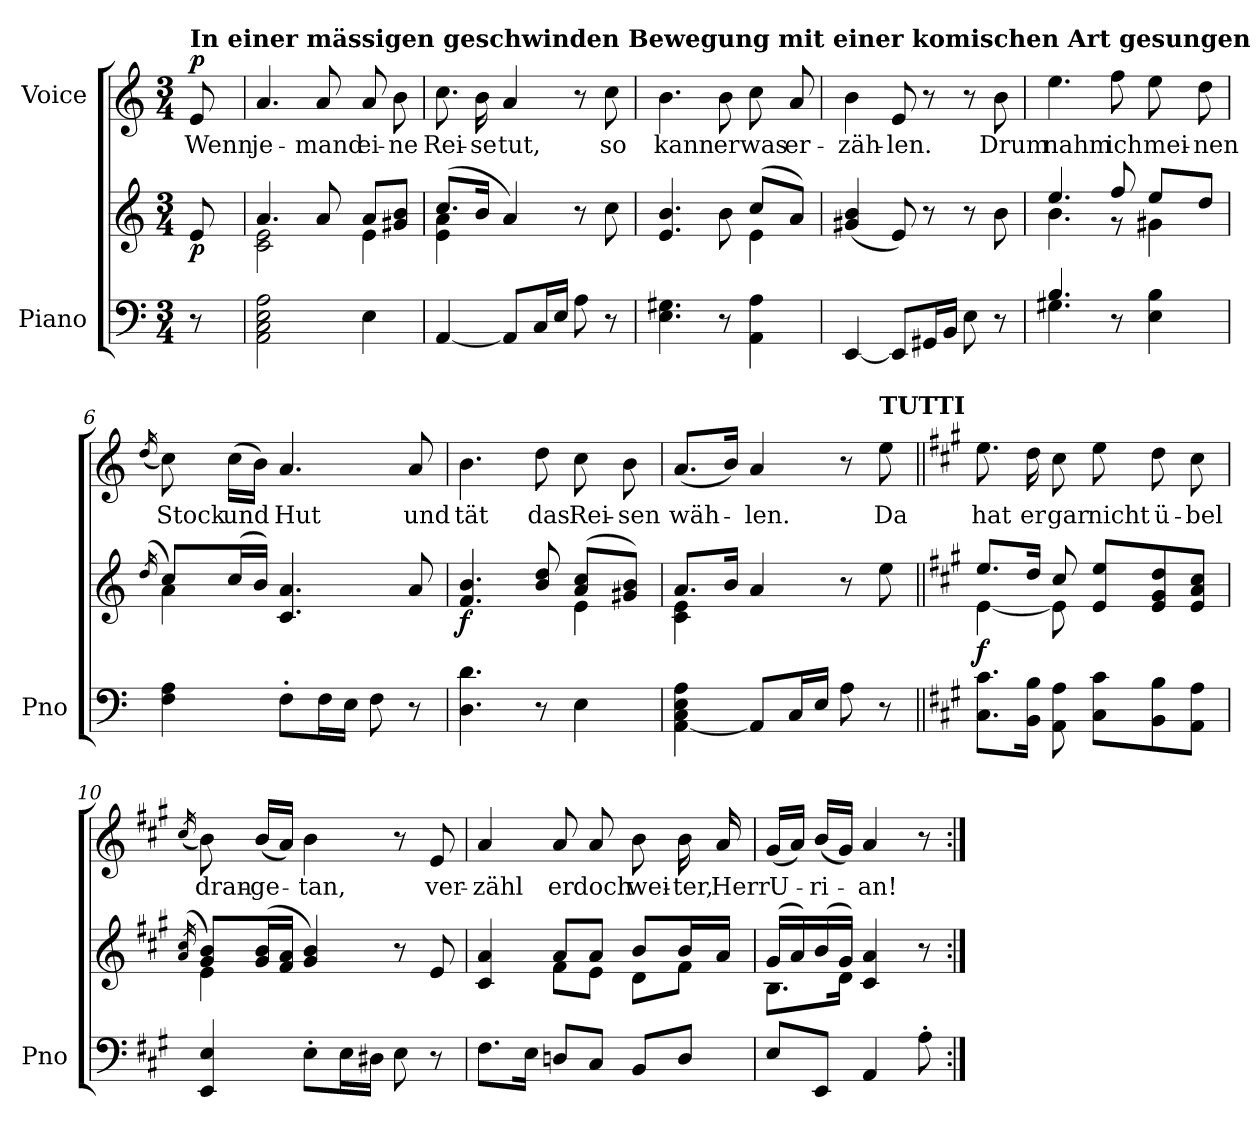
**kern	**kern	**dynam	**kern	**text	**dynam
*part2	*part2	*part2	*part1	*part1	*part1
*staff3	*staff2	*staff2/3	*staff1	*staff1	*staff1
*I"Piano	*	*	*I"Voice	*	*
*I'Pno	*	*	*	*	*
*clefF4	*clefG2	*	*clefG2	*	*
*k[]	*k[]	*	*k[]	*	*
*M3/4	*M3/4	*	*M3/4	*	*
=	=	=	=	=	=
!	!	!	!LO:TX:a:B:t=In einer mässigen geschwinden Bewegung mit einer komischen Art gesungen	!	!
!	!	!LO:DY:b	!	!LO:LY:b	!LO:DY:a
8r	8e/	p	8e/	Wenn	p
=1	=1	=1	=1	=1	=1
*	*^	*	*	*	*
!	!	!	!	!	!LO:LY:b	!
2AA\ 2C\ 2E\ 2A\	4.a/	2c\ 2e\	.	4.a/	je-	.
!	!	!	!	!	!LO:LY:b	!
.	8a/	.	.	8a/	-mand	.
!	!	!	!	!	!LO:LY:b	!
4E\	8a/L	4e\	.	8a/	ei-	.
!	!	!	!	!	!LO:LY:b	!
.	8g#X/ 8b/J	.	.	8b\	-ne	.
=2	=2	=2	=2	=2	=2	=2
!	!	!	!	!	!LO:LY:b	!
[4AA/	(>8.cc/L	4e\ 4a\	.	8.cc\	Rei-	.
!	!	!	!	!	!LO:LY:b	!
.	16b/Jk	.	.	16b\	-se	.
!	!	!	!	!	!LO:LY:b	!
8AA/L]	4a/)	2ryy	.	4a/	tut,	.
16C/L	.	.	.	.	.	.
16E/JJ	.	.	.	.	.	.
8A\	8r	.	.	8r	.	.
!	!	!	!	!	!LO:LY:b	!
8r	8cc\	.	.	8cc\	so	.
=3	=3	=3	=3	=3	=3	=3
!	!	!	!	!	!LO:LY:b	!
4.E\ 4.G#X\	4.e/ 4.b/	2ryy	.	4.b\	kann	.
!	!	!	!	!	!LO:LY:b	!
8r	8b\	.	.	8b\	er	.
!	!	!	!	!	!LO:LY:b	!
4AA\ 4A\	(>8cc/L	4e\	.	8cc\	was	.
!	!	!	!	!	!LO:LY:b	!
.	8a/J)	.	.	8a/	er-	.
*	*v	*v	*	*	*	*
=4	=4	=4	=4	=4	=4
!	!	!	!	!LO:LY:b	!
[4EE/	(<4g#X/ 4b/	.	4b\	-zäh-	.
!	!	!	!	!LO:LY:b	!
8EE/L]	8e/)	.	8e/	-len.	.
16GG#X/L	8r	.	8r	.	.
16BB/JJ	.	.	.	.	.
8E\	8r	.	8r	.	.
!	!	!	!	!LO:LY:b	!
8r	8b\	.	8b\	Drum	.
!!LO:LB:g=z
=5	=5	=5	=5	=5	=5
*^	*^	*	*	*	*
!	!	!	!	!	!	!LO:LY:b	!
4.B/	4.G#X\	4.ee/	4.b\	.	4.ee\	nahm	.
!	!	!	!	!	!	!LO:LY:b	!
8r	4.ryy	8ff/	8r	.	8ff\	ich	.
!	!	!	!	!	!	!LO:LY:b	!
4E\ 4B\	.	8ee/L	4g#X\	.	8ee\	mei-	.
!	!	!	!	!	!	!LO:LY:b	!
.	.	8dd/J	.	.	8dd\	-nen	.
*v	*v	*	*	*	*	*	*
=6	=6	=6	=6	=6	=6	=6
.	(<16qdd/	.	.	(<16qdd/	.	.
!	!	!	!	!	!LO:LY:b	!
4F\ 4A\	8cc/L)	4a\	.	8cc\)	Stock	.
!	!	!	!	!	!LO:LY:b	!
.	(>16cc/L	.	.	(>16cc\LL	und	.
.	16b/JJ)	.	.	16b\JJ)	.	.
!	!	!	!	!	!LO:LY:b	!
8F'\L	4.c/ 4.a/	2ryy	.	4.a/	Hut	.
16F\L	.	.	.	.	.	.
16E\JJ	.	.	.	.	.	.
8F\	.	.	.	.	.	.
!	!	!	!	!	!LO:LY:b	!
8r	8a/	.	.	8a/	und	.
=7	=7	=7	=7	=7	=7	=7
!	!	!	!LO:DY:b	!	!LO:LY:b	!
4.D\ 4.d\	4.f/ 4.b/	2ryy	f	4.b\	tät	.
!	!	!	!	!	!LO:LY:b	!
8r	8b/ 8dd/	.	.	8dd\	das	.
!	!	!	!	!	!LO:LY:b	!
4E\	(>8a/ 8cc/L	4e\	.	8cc\	Rei-	.
!	!	!	!	!	!LO:LY:b	!
.	8g#X/ 8b/J)	.	.	8b\	-sen	.
=8	=8	=8	=8	=8	=8	=8
!	!	!	!	!	!LO:LY:b	!
[4AA\ 4C\ 4E\ 4A\	8.a/L	4c\ 4e\	.	(<8.a/L	wäh-	.
.	16b/Jk	.	.	16b/Jk)	.	.
!	!	!	!	!	!LO:LY:b	!
8AA/L]	4a/	2ryy	.	4a/	-len.	.
16C/L	.	.	.	.	.	.
16E/JJ	.	.	.	.	.	.
8A\	8r	.	.	8r	.	.
!	!	!	!	!LO:TX:a:B:t=TUTTI	!	!
!	!	!	!	!	!LO:LY:b	!
8r	8ee\	.	.	8ee\	Da	.
!!LO:LB:g=z
=9||	=9||	=9||	=9||	=9||	=9||	=9||
*k[f#c#g#]	*k[f#c#g#]	*	*	*k[f#c#g#]	*	*
!	!	!	!LO:DY:a=2	!	!LO:LY:b	!
8.C#\ 8.c#\L	8.ee/L	[4e\	f	8.ee\	hat	.
!	!	!	!	!	!LO:LY:b	!
16BB\ 16B\Jk	16dd/Jk	.	.	16dd\	er	.
!	!	!	!	!	!LO:LY:b	!
8AA\ 8A\	8cc#/	8e\]	.	8cc#\	gar	.
!	!	!	!	!	!LO:LY:b	!
8C#\ 8c#\L	8e/ 8ee/L	4.ryy	.	8ee\	nicht	.
!	!	!	!	!	!LO:LY:b	!
8BB\ 8B\	8e/ 8g#/ 8dd/	.	.	8dd\	ü-	.
!	!	!	!	!	!LO:LY:b	!
8AA\ 8A\J	8e/ 8a/ 8cc#/J	.	.	8cc#\	-bel	.
=10	=10	=10	=10	=10	=10	=10
.	(>16qa/ 16qcc#/	.	.	(<16qcc#/	.	.
!	!	!	!	!	!LO:LY:b	!
4EE/ 4E/	8g#/ 8b/L)	4e\	.	8b\)	dran-	.
!	!	!	!	!	!LO:LY:b	!
.	(<16g#/ 16b/L	.	.	(<16b/LL	-ge-	.
.	16f#/ 16a/JJ	.	.	16a/JJ)	.	.
!	!	!	!	!	!LO:LY:b	!
8E'\L	4g#/ 4b/)	2ryy	.	4b\	-tan,	.
16E\L	.	.	.	.	.	.
16D#X\JJ	.	.	.	.	.	.
8E\	8r	.	.	8r	.	.
!	!	!	!	!	!LO:LY:b	!
8r	8e/	.	.	8e/	ver-	.
=11	=11	=11	=11	=11	=11	=11
!	!	!	!	!	!LO:LY:b	!
8.F#\L	4c#/ 4a/	4ryy	.	4a/	-zähl	.
16E\Jk	.	.	.	.	.	.
!	!	!	!	!	!LO:LY:b	!
8Dn/L	8a/L	8f#\L	.	8a/	er	.
!	!	!	!	!	!LO:LY:b	!
8C#/J	8a/J	8e\J	.	8a/	doch	.
!	!	!	!	!	!LO:LY:b	!
8BB/L	8b/L	8d\L	.	8b\	wei-	.
!	!	!	!	!	!LO:LY:b	!
8D/J	16b/L	8f#\J	.	16b\	-ter,	.
!	!	!	!	!	!LO:LY:b	!
.	16a/JJ	.	.	16a/	Herr	.
=12	=12	=12	=12	=12	=12	=12
!	!	!	!	!	!LO:LY:b	!
8E/L	(>16g#/LL	8.B\L	.	(<16g#/LL	U-	.
.	16a/)	.	.	16a/JJ)	.	.
!	!	!	!	!	!LO:LY:b	!
8EE/J	(>16b/	.	.	(<16b/LL	-ri-	.
.	16g#/JJ)	16d\Jk	.	16g#/JJ)	.	.
!	!	!	!	!	!LO:LY:b	!
4AA/	4c#/ 4a/	4.ryy	.	4a/	-an!	.
8A'\	8r	.	.	8r	.	.
*	*v	*v	*	*	*	*
=:|!	=:|!	=:|!	=:|!	=:|!	=:|!
*-	*-	*-	*-	*-	*-
